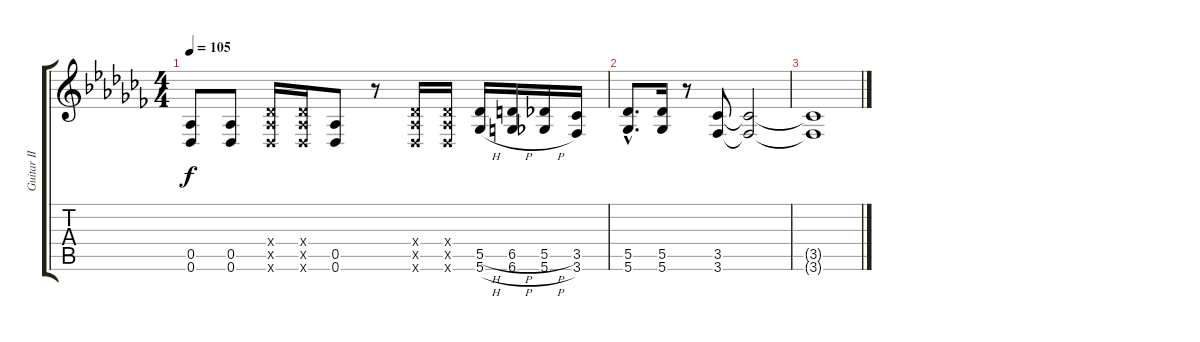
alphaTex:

\track ("Guitar II" "Guitar II") {instrument distortionguitar}
\staff {score tabs}
\tuning (Eb4 Bb3 Gb3 Db3 Ab2 Db2) {hide}
\ts (4 4)
\tempo 105
\clef g2
\ks abminor
(0.5 0.6).8{dy f} (0.5 0.6).8 (0.4{x} 0.5{x} 0.6{x}).16 (0.4{x} 0.5{x} 0.6{x}).16 (0.5 0.6).8 r.8 (0.4{x} 0.5{x} 0.6{x}).16 (0.4{x} 0.5{x} 0.6{x}).16 (5.5{h} 5.6{h}).16 (6.5{h} 6.6{h}).16 (5.5{h} 5.6{h}).16 (3.5 3.6).16 |
(5.5{hac} 5.6{hac}).8{d} (5.5 5.6).16 r.8 (3.5 3.6).8 (3.5{t} 3.6{t}).2 |
(3.5{t} 3.6{t}).1
